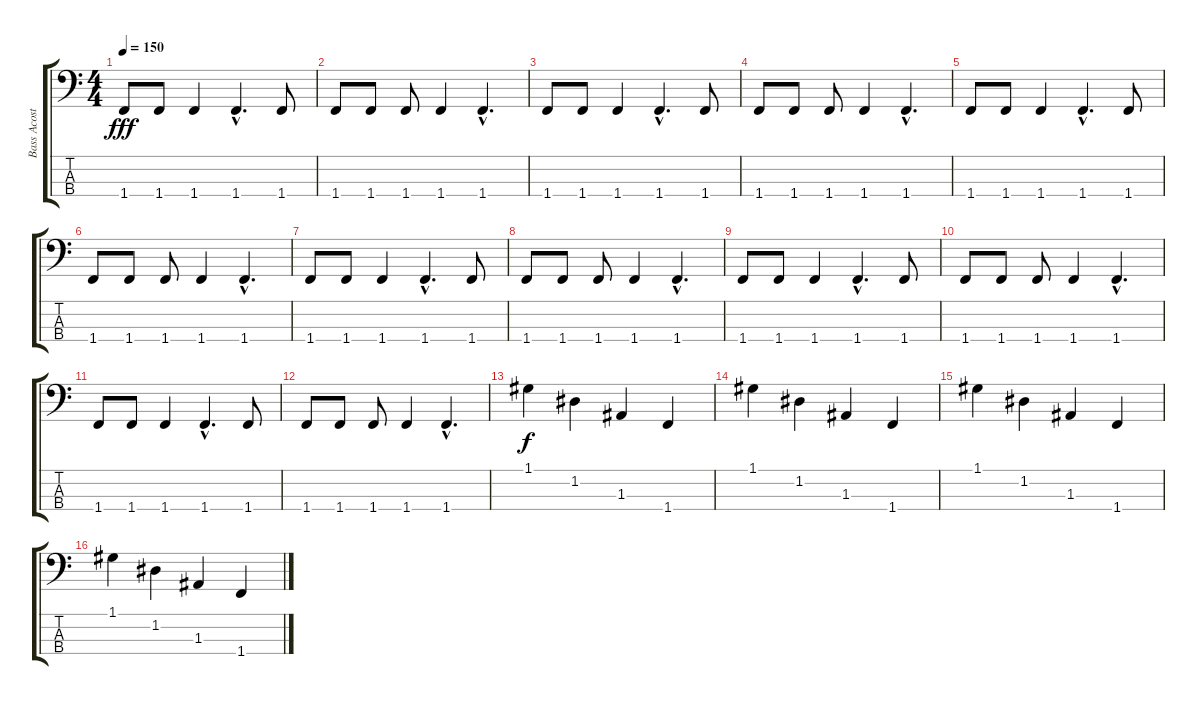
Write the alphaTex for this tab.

\track ("Bass Acostic" "Bass Acost") {instrument acousticbass}
\staff {score tabs}
\tuning (G2 D2 A1 E1) {hide}
\ts (4 4)
\tempo 150
\clef f4
\ks c
1.4.8{dy fff} 1.4.8 1.4.4 1.4{hac}.4{d} 1.4.8 |
1.4.8 1.4.8 1.4.8 1.4.4 1.4{hac}.4{d} |
1.4.8 1.4.8 1.4.4 1.4{hac}.4{d} 1.4.8 |
1.4.8 1.4.8 1.4.8 1.4.4 1.4{hac}.4{d} |
1.4.8 1.4.8 1.4.4 1.4{hac}.4{d} 1.4.8 |
1.4.8 1.4.8 1.4.8 1.4.4 1.4{hac}.4{d} |
1.4.8 1.4.8 1.4.4 1.4{hac}.4{d} 1.4.8 |
1.4.8 1.4.8 1.4.8 1.4.4 1.4{hac}.4{d} |
1.4.8 1.4.8 1.4.4 1.4{hac}.4{d} 1.4.8 |
1.4.8 1.4.8 1.4.8 1.4.4 1.4{hac}.4{d} |
1.4.8 1.4.8 1.4.4 1.4{hac}.4{d} 1.4.8 |
1.4.8 1.4.8 1.4.8 1.4.4 1.4{hac}.4{d} |
1.1.4{dy f} 1.2.4 1.3.4 1.4.4 |
1.1.4 1.2.4 1.3.4 1.4.4 |
1.1.4 1.2.4 1.3.4 1.4.4 |
1.1.4 1.2.4 1.3.4 1.4.4
